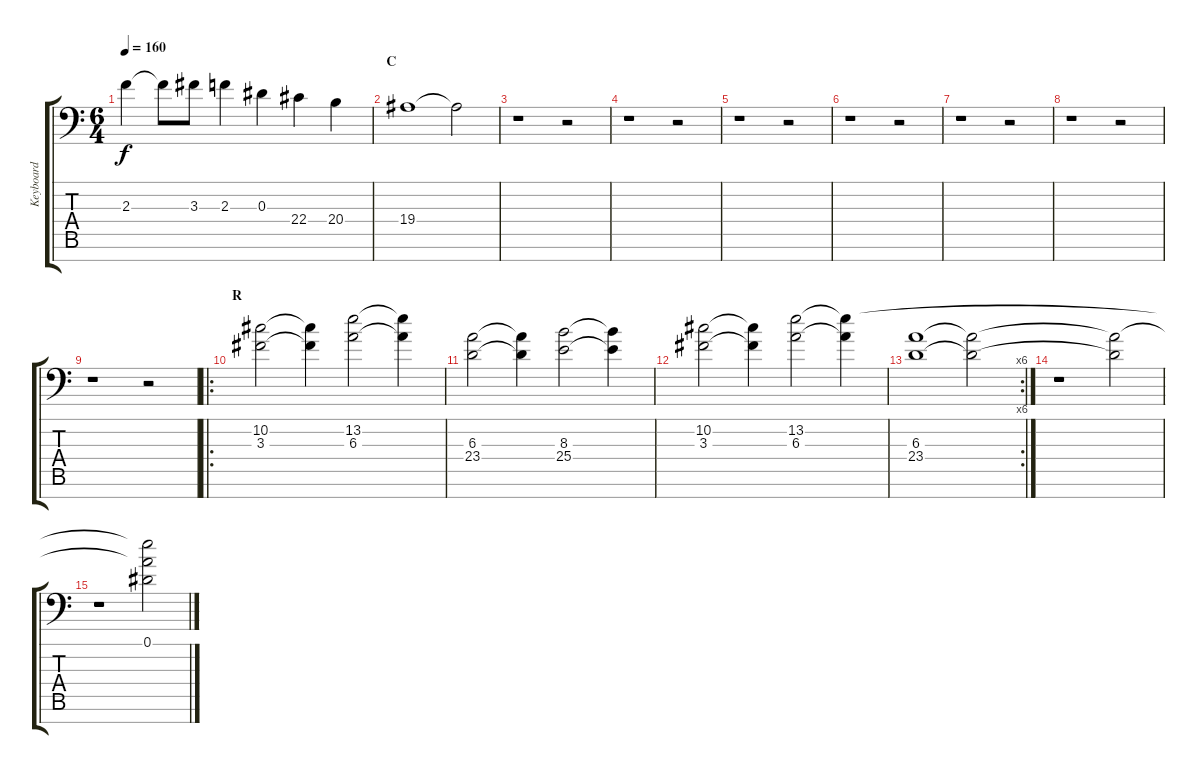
\track ("Keyboard" "Keyboard") {instrument tremolostrings}
\staff {score tabs}
\tuning (Eb4 Eb4 Eb4 Eb2 Eb2 Eb2 Eb1) {hide}
\ts (6 4)
\tempo 160
\clef f4
\ks c
2.3.4{dy f} 2.3{t}.8 3.3.8 2.3.4 0.3.4 22.4.4 20.4.4 |
\section ("" "C")
19.4.1 19.4{t}.2 |
r.1 r.2 |
r.1 r.2 |
r.1 r.2 |
r.1 r.2 |
r.1 r.2 |
r.1 r.2 |
r.1 r.2 |
\ro
\section ("" "R")
(10.2 3.3).2{volume 10 instrument tremolostrings} (10.2{t} 3.3{t}).4 (13.2 6.3).2 (13.2{t} 6.3{t}).4 |
(6.3 23.4).2 (6.3{t} 23.4{t}).4 (8.3 25.4).2 (8.3{t} 25.4{t}).4 |
(10.2 3.3).2 (10.2{t} 3.3{t}).4 (13.2 6.3).2 (13.2{t} 6.3{t}).4 |
\rc 6
(6.3 23.4).1 (6.3{t} 23.4{t}).2 |
r.1 (6.3{t} 23.4{t}).2 |
r.1 (0.1 13.2{t} 6.3{t}).2
